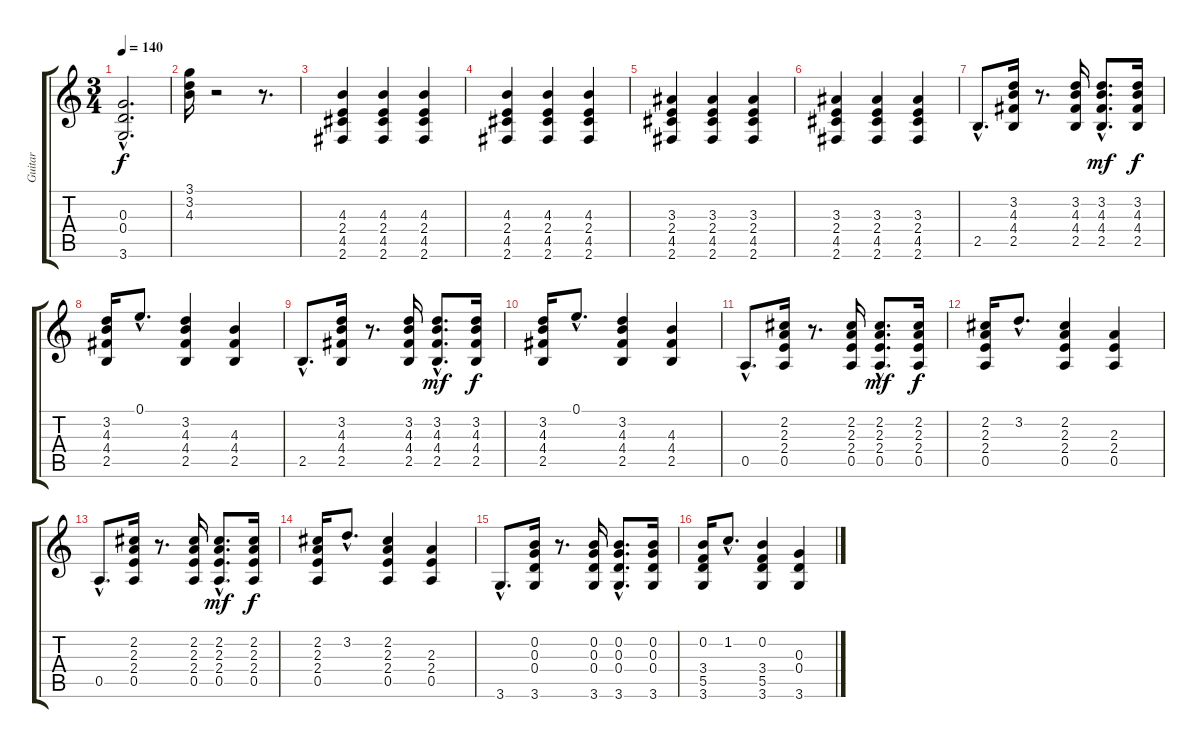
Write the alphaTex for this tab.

\track ("Guitar" "Guitar") {instrument distortionguitar}
\staff {score tabs}
\tuning (E4 B3 G3 D3 A2 E2) {hide}
\ts (3 4)
\tempo 140
\clef g2
\ks c
(0.3{hac} 0.4{hac} 3.6{hac}).2{d dy f} |
(3.1 3.2 4.3).16 r.2 r.8{d} |
(4.3 2.4 4.5 2.6).4 (4.3 2.4 4.5 2.6).4 (4.3 2.4 4.5 2.6).4 |
(4.3 2.4 4.5 2.6).4 (4.3 2.4 4.5 2.6).4 (4.3 2.4 4.5 2.6).4 |
(3.3 2.4 4.5 2.6).4 (3.3 2.4 4.5 2.6).4 (3.3 2.4 4.5 2.6).4 |
(3.3 2.4 4.5 2.6).4 (3.3 2.4 4.5 2.6).4 (3.3 2.4 4.5 2.6).4 |
2.5{hac}.8{d} (3.2 4.3 4.4 2.5).16 r.8{d} (3.2 4.3 4.4 2.5).16 (3.2{hac} 4.3{hac} 4.4{hac} 2.5{hac}).8{d dy mf} (3.2 4.3 4.4 2.5).16{dy f} |
(3.2 4.3 4.4 2.5).16 0.1{hac}.8{d} (3.2 4.3 4.4 2.5).4 (4.3 4.4 2.5).4 |
2.5{hac}.8{d} (3.2 4.3 4.4 2.5).16 r.8{d} (3.2 4.3 4.4 2.5).16 (3.2{hac} 4.3{hac} 4.4{hac} 2.5{hac}).8{d dy mf} (3.2 4.3 4.4 2.5).16{dy f} |
(3.2 4.3 4.4 2.5).16 0.1{hac}.8{d} (3.2 4.3 4.4 2.5).4 (4.3 4.4 2.5).4 |
0.5{hac}.8{d} (2.2 2.3 2.4 0.5).16 r.8{d} (2.2 2.3 2.4 0.5).16 (2.2{hac} 2.3{hac} 2.4{hac} 0.5{hac}).8{d dy mf} (2.2 2.3 2.4 0.5).16{dy f} |
(2.2 2.3 2.4 0.5).16 3.2{hac}.8{d} (2.2 2.3 2.4 0.5).4 (2.3 2.4 0.5).4 |
0.5{hac}.8{d} (2.2 2.3 2.4 0.5).16 r.8{d} (2.2 2.3 2.4 0.5).16 (2.2{hac} 2.3{hac} 2.4{hac} 0.5{hac}).8{d dy mf} (2.2 2.3 2.4 0.5).16{dy f} |
(2.2 2.3 2.4 0.5).16 3.2{hac}.8{d} (2.2 2.3 2.4 0.5).4 (2.3 2.4 0.5).4 |
3.6{hac}.8{d} (0.2 0.3 0.4 3.6).16 r.8{d} (0.2 0.3 0.4 3.6).16 (0.2{hac} 0.3{hac} 0.4{hac} 3.6{hac}).8{d} (0.2 0.3 0.4 3.6).16 |
(0.2 3.4 5.5 3.6).16 1.2{hac}.8{d} (0.2 3.4 5.5 3.6).4 (0.3 0.4 3.6).4
